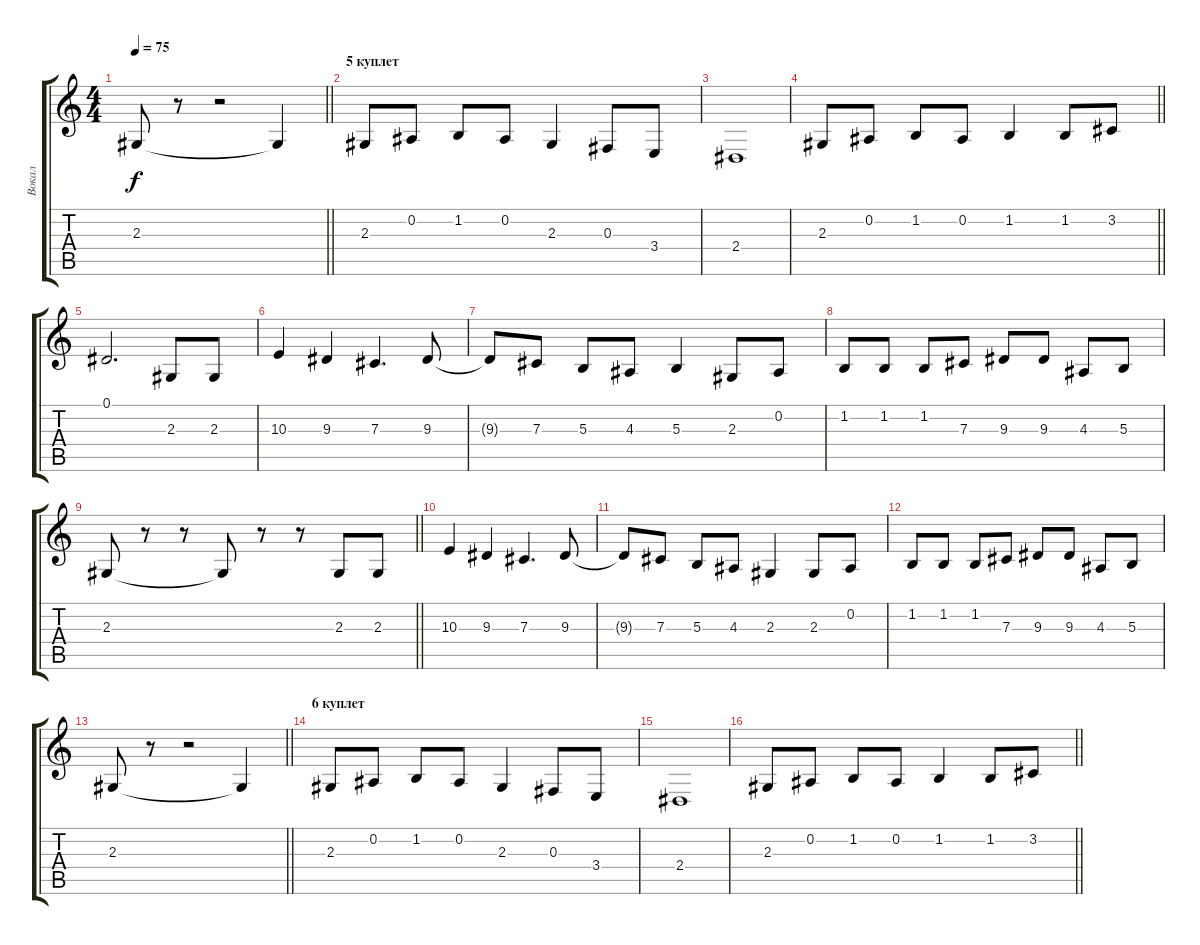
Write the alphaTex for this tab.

\track ("Вокал" "Вокал") {mute instrument lead6voice}
\staff {score tabs}
\tuning (Eb4 Bb3 Gb3 Db3 Ab2 Eb2) {hide}
\ts (4 4)
\tempo 75
\clef g2
\barLineRight lightlight
\ks c
2.3.8{dy f} r.8 r.2 2.3{t}.4 |
\section ("" "5 куплет")
2.3.8 0.2.8 1.2.8 0.2.8 2.3.4 0.3.8 3.4.8 |
2.4.1 |
\barLineRight lightlight
2.3.8 0.2.8 1.2.8 0.2.8 1.2.4 1.2.8 3.2.8 |
0.1.2{d} 2.3.8 2.3.8 |
10.3.4 9.3.4 7.3.4{d} 9.3.8 |
9.3{t}.8 7.3.8 5.3.8 4.3.8 5.3.4 2.3.8 0.2.8 |
1.2.8 1.2.8 1.2.8 7.3.8 9.3.8 9.3.8 4.3.8 5.3.8 |
\barLineRight lightlight
2.3.8 r.8 r.8 2.3{t}.8 r.8 r.8 2.3.8 2.3.8 |
10.3.4 9.3.4 7.3.4{d} 9.3.8 |
9.3{t}.8 7.3.8 5.3.8 4.3.8 2.3.4 2.3.8 0.2.8 |
1.2.8 1.2.8 1.2.8 7.3.8 9.3.8 9.3.8 4.3.8 5.3.8 |
\barLineRight lightlight
2.3.8 r.8 r.2 2.3{t}.4 |
\section ("" "6 куплет")
2.3.8 0.2.8 1.2.8 0.2.8 2.3.4 0.3.8 3.4.8 |
2.4.1 |
\barLineRight lightlight
2.3.8 0.2.8 1.2.8 0.2.8 1.2.4 1.2.8 3.2.8
